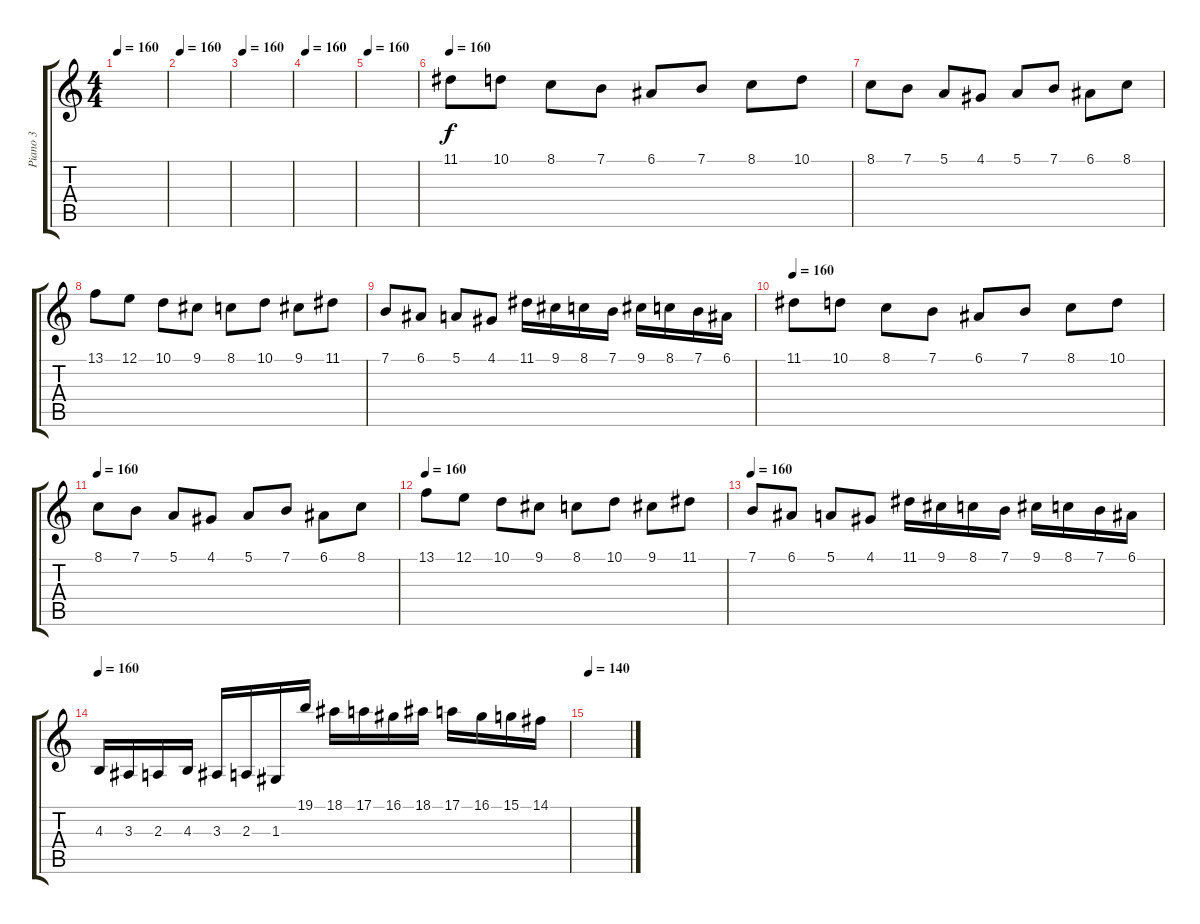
\track ("Piano 3" "Piano 3") {instrument brightacousticpiano}
\staff {score tabs}
\tuning (E4 B3 G3 D3 A2 E2) {hide}
\ts (4 4)
\tempo 160
\clef g2
\ks c
|
\tempo 160
|
\tempo 160
|
\tempo 160
|
\tempo 160
|
\tempo 160
11.1.8{balance 8} 10.1.8 8.1.8 7.1.8 6.1.8 7.1.8 8.1.8 10.1.8 |
8.1.8 7.1.8 5.1.8 4.1.8 5.1.8 7.1.8 6.1.8 8.1.8 |
13.1.8 12.1.8 10.1.8 9.1.8 8.1.8 10.1.8 9.1.8 11.1.8 |
7.1.8 6.1.8 5.1.8 4.1.8 11.1.16 9.1.16 8.1.16 7.1.16 9.1.16 8.1.16 7.1.16 6.1.16 |
\tempo 160
11.1.8{balance 8} 10.1.8 8.1.8 7.1.8 6.1.8 7.1.8 8.1.8 10.1.8 |
\tempo 160
8.1.8 7.1.8 5.1.8 4.1.8 5.1.8 7.1.8 6.1.8 8.1.8 |
\tempo 160
13.1.8 12.1.8 10.1.8 9.1.8 8.1.8 10.1.8 9.1.8 11.1.8 |
\tempo 160
7.1.8 6.1.8 5.1.8 4.1.8 11.1.16 9.1.16 8.1.16 7.1.16 9.1.16 8.1.16 7.1.16 6.1.16 |
\tempo 160
4.3.16 3.3.16 2.3.16 4.3.16 3.3.16 2.3.16 1.3.16 19.1.16 18.1.16 17.1.16 16.1.16 18.1.16 17.1.16 16.1.16 15.1.16 14.1.16 |
\tempo 140
